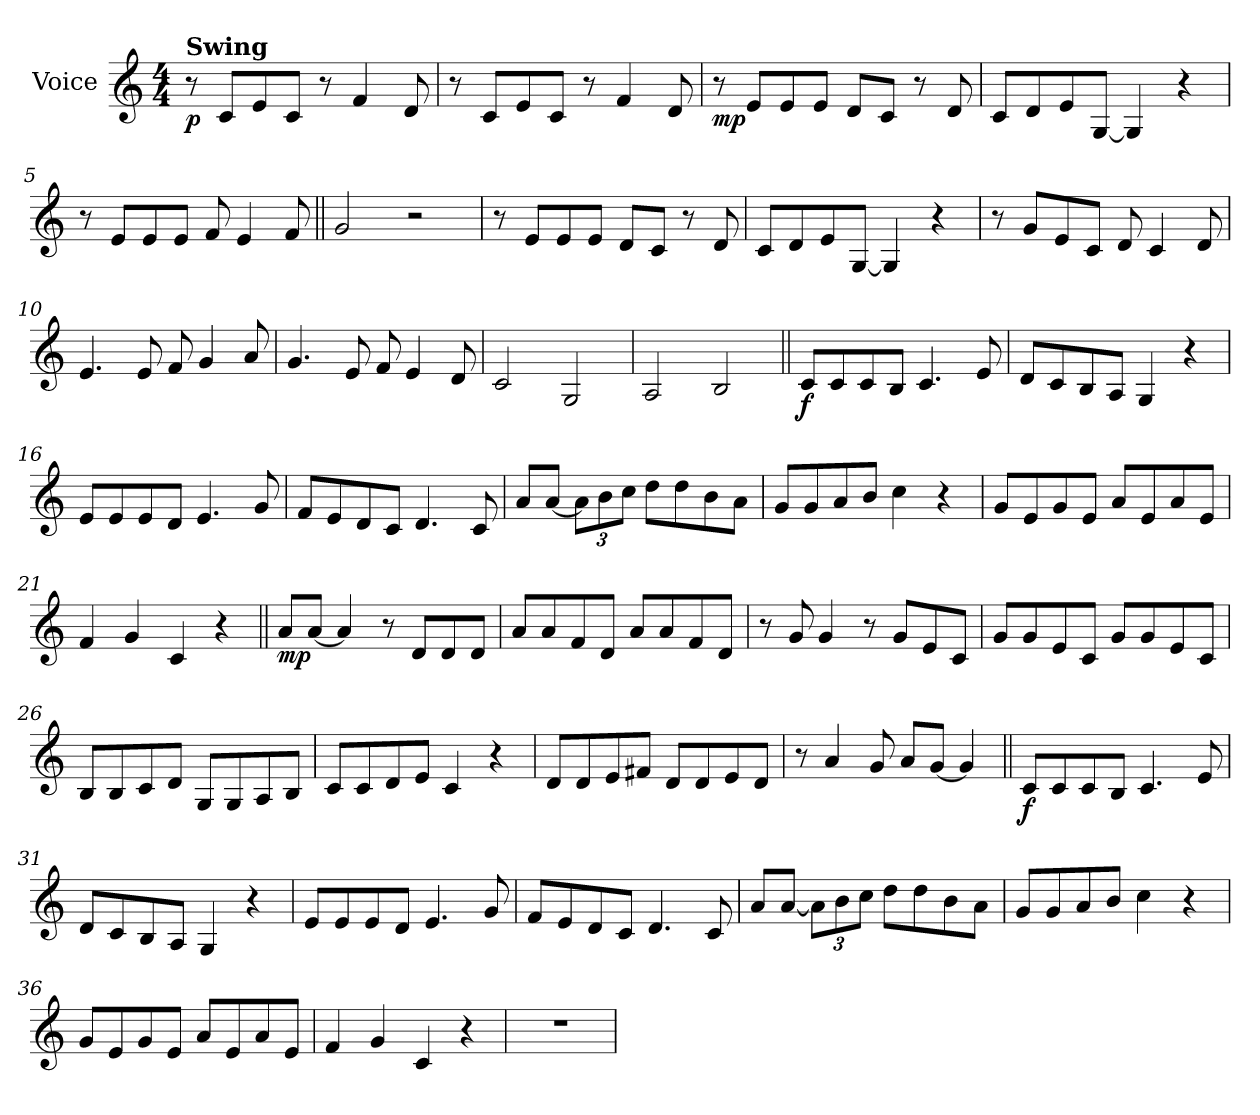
**kern	**dynam
*part1	*part1
*staff1	*staff1
*I"Voice	*
*I'Vc.	*
*clefG2	*
*k[]	*
*M4/4	*
*MM120	*
=1	=1
!LO:TX:B:t=Swing	!
!	!LO:DY:b
8r	p
8c!L	.
8e!	.
8c!J	.
8r	.
4f!	.
8d!	.
=2	=2
8r	.
8c!L	.
8e!	.
8c!J	.
8r	.
4f!	.
8d!	.
=3	=3
!	!LO:DY:b
8r	mp
8eL	.
8e	.
8eJ	.
8dL	.
8cJ	.
8r	.
8d	.
=4	=4
8cL	.
8d	.
8e	.
[8GJ	.
4G]	.
4r	.
=5	=5
8r	.
8eL	.
8e	.
8eJ	.
8f	.
4e	.
8f	.
=6||	=6||
2g	.
2r	.
=7	=7
8r	.
8eL	.
8e	.
8eJ	.
8dL	.
8cJ	.
8r	.
8d	.
=8	=8
8cL	.
8d	.
8e	.
[8GJ	.
4G]	.
4r	.
=9	=9
8r	.
8gL	.
8e	.
8cJ	.
8d	.
4c	.
8d	.
=10	=10
4.e	.
8e	.
8f	.
4g	.
8a	.
=11	=11
4.g	.
8e	.
8f	.
4e	.
8d	.
=12	=12
2c	.
2G!	.
=13	=13
2A!	.
2B!	.
=14||	=14||
!	!LO:DY:b
8cL	f
8c	.
8c	.
8BJ	.
4.c	.
8e	.
=15	=15
8dL	.
8c	.
8B	.
8AJ	.
4G	.
4r	.
=16	=16
8eL	.
8e	.
8e	.
8dJ	.
4.e	.
8g	.
=17	=17
8fL	.
8e	.
8d	.
8cJ	.
4.d	.
8c	.
=18	=18
8aL	.
[8aJ	.
*Xbrackettup	*
12aL]	.
12b	.
12ccJ	.
8ddL	.
8dd	.
8b	.
8aJ	.
=19	=19
8gL	.
8g	.
8a	.
8bJ	.
4cc	.
4r	.
=20	=20
8gL	.
8e	.
8g	.
8eJ	.
8aL	.
8e	.
8a	.
8eJ	.
=21	=21
4f	.
4g	.
4c	.
4r	.
=22||	=22||
!	!LO:DY:b
8aL	mp
[8aJ	.
4a]	.
8r	.
8dL	.
8d	.
8dJ	.
=23	=23
8aL	.
8a	.
8f	.
8dJ	.
8aL	.
8a	.
8f	.
8dJ	.
=24	=24
8r	.
8g	.
4g	.
8r	.
8gL	.
8e	.
8cJ	.
=25	=25
8gL	.
8g	.
8e	.
8cJ	.
8gL	.
8g	.
8e	.
8cJ	.
=26	=26
8BL	.
8B	.
8c	.
8dJ	.
8GL	.
8G	.
8A	.
8BJ	.
=27	=27
8cL	.
8c	.
8d	.
8eJ	.
4c	.
4r	.
=28	=28
8dL	.
8d	.
8e	.
8f#XJ	.
8dL	.
8d	.
8e	.
8dJ	.
=29	=29
8r	.
4a	.
8g	.
8aL	.
[8gJ	.
4g]	.
=30||	=30||
!	!LO:DY:b
8cL	f
8c	.
8c	.
8BJ	.
4.c	.
8e	.
=31	=31
8dL	.
8c	.
8B	.
8AJ	.
4G	.
4r	.
=32	=32
8eL	.
8e	.
8e	.
8dJ	.
4.e	.
8g	.
=33	=33
8fL	.
8e	.
8d	.
8cJ	.
4.d	.
8c	.
=34	=34
8aL	.
[8aJ	.
12aL]	.
12b	.
12ccJ	.
8ddL	.
8dd	.
8b	.
8aJ	.
=35	=35
8gL	.
8g	.
8a	.
8bJ	.
4cc	.
4r	.
=36	=36
8gL	.
8e	.
8g	.
8eJ	.
8aL	.
8e	.
8a	.
8eJ	.
=37	=37
4f	.
4g	.
4c	.
4r	.
=38	=38
1r	.
=	=
*-	*-
